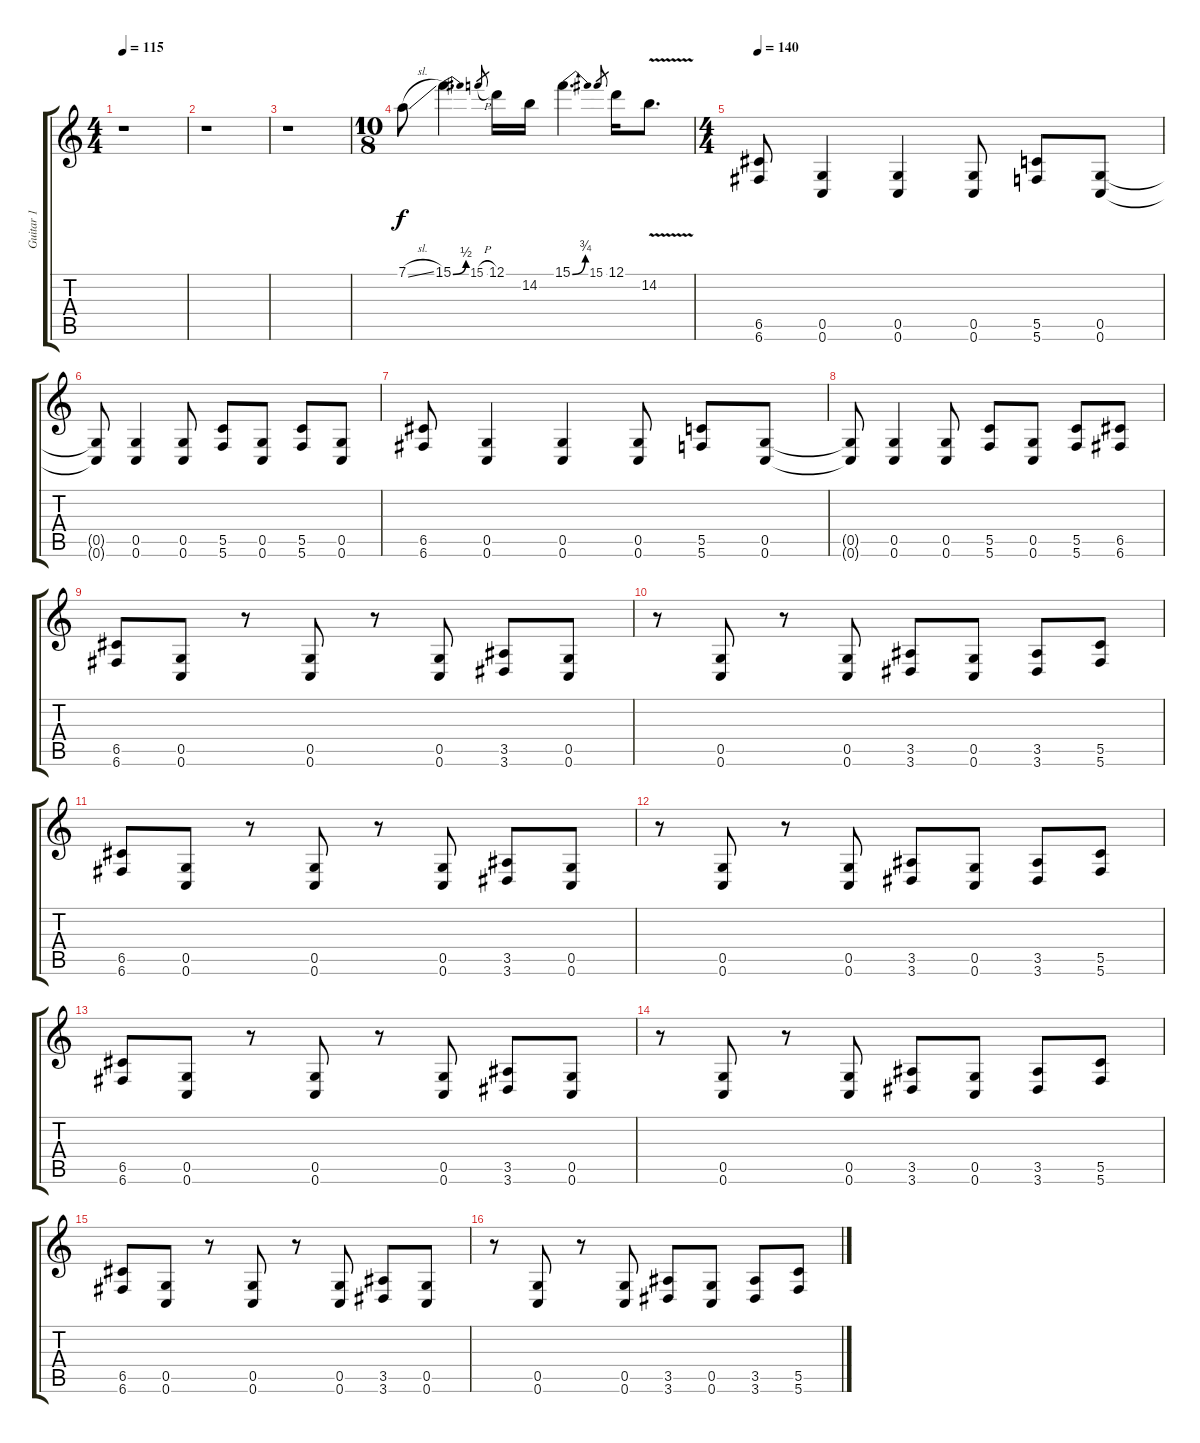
\track ("Guitar 1" "Guitar 1") {instrument distortionguitar}
\staff {score tabs}
\tuning (D4 A3 F3 C3 G2 C2) {hide}
\ts (4 4)
\tempo 115
\clef g2
\ks c
r.1{dy f instrument distortionguitar} |
r.1 |
r.1 |
\ts (10 8)
7.1{sl}.8{instrument overdrivenguitar} 15.1{be (bend 0 0 60 2)}.4{d} 15.1{h}.8{gr} 12.1.16 14.2.16 15.1{be (bend 0 0 60 3)}.4{d} 15.1.8{gr} 12.1.16 14.2{v}.8{d} |
\ts (4 4)
\tempo 140
(6.5 6.6).8{instrument distortionguitar} (0.5 0.6).4 (0.5 0.6).4 (0.5 0.6).8 (5.5 5.6).8 (0.5 0.6).8 |
(0.5{t} 0.6{t}).8 (0.5 0.6).4 (0.5 0.6).8 (5.5 5.6).8 (0.5 0.6).8 (5.5 5.6).8 (0.5 0.6).8 |
(6.5 6.6).8 (0.5 0.6).4 (0.5 0.6).4 (0.5 0.6).8 (5.5 5.6).8 (0.5 0.6).8 |
(0.5{t} 0.6{t}).8 (0.5 0.6).4 (0.5 0.6).8 (5.5 5.6).8 (0.5 0.6).8 (5.5 5.6).8 (6.5 6.6).8 |
(6.5 6.6).8 (0.5 0.6).8 r.8 (0.5 0.6).8 r.8 (0.5 0.6).8 (3.5 3.6).8 (0.5 0.6).8 |
r.8 (0.5 0.6).8 r.8 (0.5 0.6).8 (3.5 3.6).8 (0.5 0.6).8 (3.5 3.6).8 (5.5 5.6).8 |
(6.5 6.6).8 (0.5 0.6).8 r.8 (0.5 0.6).8 r.8 (0.5 0.6).8 (3.5 3.6).8 (0.5 0.6).8 |
r.8 (0.5 0.6).8 r.8 (0.5 0.6).8 (3.5 3.6).8 (0.5 0.6).8 (3.5 3.6).8 (5.5 5.6).8 |
(6.5 6.6).8 (0.5 0.6).8 r.8 (0.5 0.6).8 r.8 (0.5 0.6).8 (3.5 3.6).8 (0.5 0.6).8 |
r.8 (0.5 0.6).8 r.8 (0.5 0.6).8 (3.5 3.6).8 (0.5 0.6).8 (3.5 3.6).8 (5.5 5.6).8 |
(6.5 6.6).8 (0.5 0.6).8 r.8 (0.5 0.6).8 r.8 (0.5 0.6).8 (3.5 3.6).8 (0.5 0.6).8 |
r.8 (0.5 0.6).8 r.8 (0.5 0.6).8 (3.5 3.6).8 (0.5 0.6).8 (3.5 3.6).8 (5.5 5.6).8
